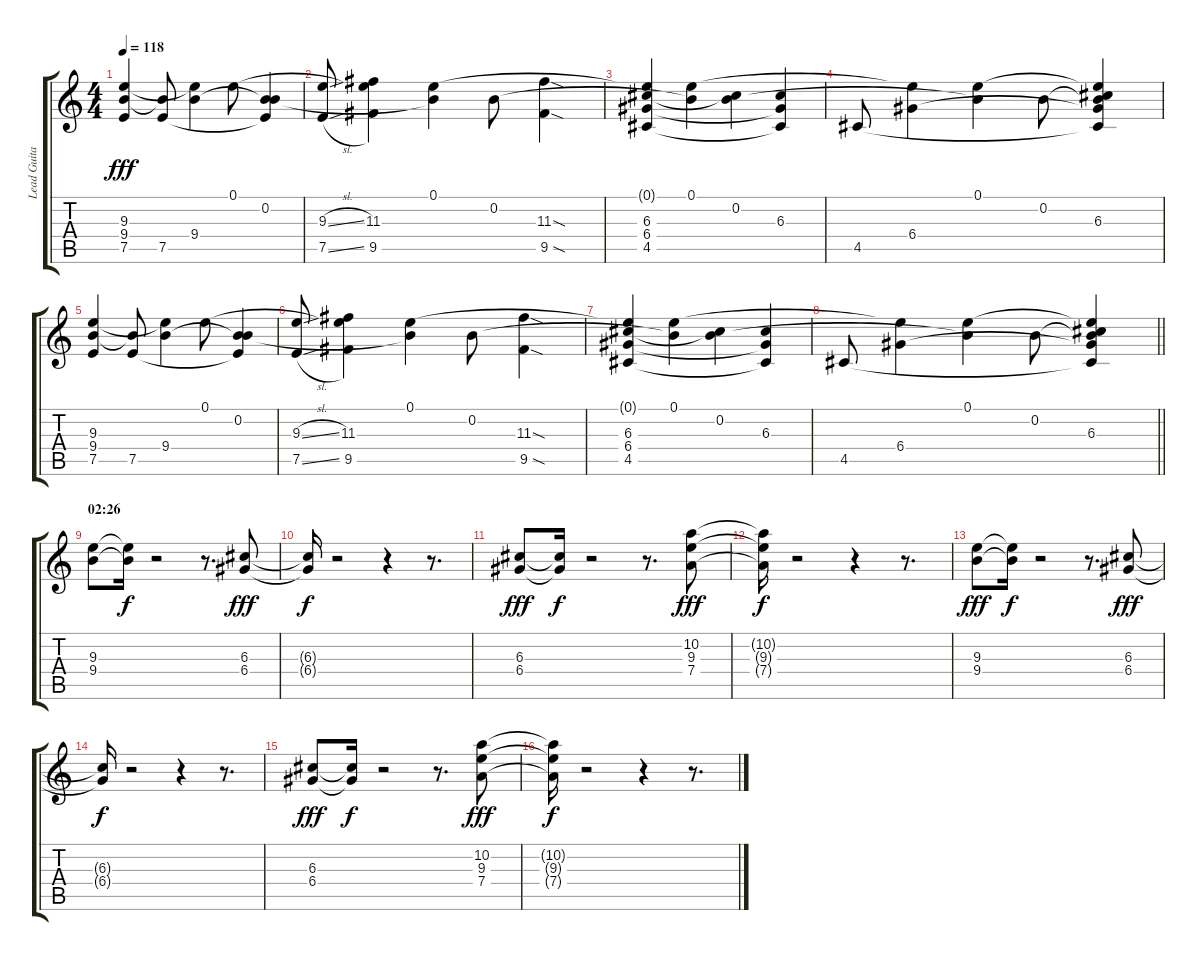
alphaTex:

\track ("Lead Guitar" "Lead Guita") {instrument electricguitarjazz}
\staff {score tabs}
\tuning (E4 B3 G3 D3 A2 E2) {hide}
\ts (4 4)
\tempo 118
\clef g2
\ks c
(9.3 9.4 7.5).4{dy fff} (9.4{t} 7.5).8 (9.3{t} 9.4).4 0.1.8 (0.2 9.4{t} 7.5{t}).4 |
(9.3{sl} 7.5{sl}).8 (0.1{t} 11.3 9.5).4 (0.1 0.2{t}).4 0.2.8 (11.3{sod} 9.5{sod}).4 |
(0.1{t} 6.3 6.4 4.5).4 (0.1 0.2{t}).4 (0.2 6.3{t}).4 (6.3 6.4{t} 4.5{t}).4 |
4.5.8 (0.1{t} 6.4).4 (0.1 0.2{t}).4 0.2.8 (0.1{t} 0.2{t} 6.3 6.4{t} 4.5{t}).4 |
(9.3 9.4 7.5).4 (9.4{t} 7.5).8 (9.3{t} 9.4).4 0.1.8 (0.2 9.4{t} 7.5{t}).4 |
(9.3{sl} 7.5{sl}).8 (0.1{t} 11.3 9.5).4 (0.1 0.2{t}).4 0.2.8 (11.3{sod} 9.5{sod}).4 |
(0.1{t} 6.3 6.4 4.5).4 (0.1 0.2{t}).4 (0.2 6.3{t}).4 (6.3 6.4{t} 4.5{t}).4 |
\barLineRight lightlight
4.5.8 (0.1{t} 6.4).4 (0.1 0.2{t}).4 0.2.8 (0.1{t} 0.2{t} 6.3 6.4{t} 4.5{t}).4 |
\section ("" "02:26")
(9.3 9.4).8{volume 13 instrument overdrivenguitar} (9.3{t} 9.4{t}).16{dy f} r.2 r.8{d} (6.3 6.4).8{dy fff} |
(6.3{t} 6.4{t}).16{dy f} r.2 r.4 r.8{d} |
(6.3 6.4).8{dy fff} (6.3{t} 6.4{t}).16{dy f} r.2 r.8{d} (10.2 9.3 7.4).8{dy fff} |
(10.2{t} 9.3{t} 7.4{t}).16{dy f} r.2 r.4 r.8{d} |
(9.3 9.4).8{dy fff} (9.3{t} 9.4{t}).16{dy f} r.2 r.8{d} (6.3 6.4).8{dy fff} |
(6.3{t} 6.4{t}).16{dy f} r.2 r.4 r.8{d} |
(6.3 6.4).8{dy fff} (6.3{t} 6.4{t}).16{dy f} r.2 r.8{d} (10.2 9.3 7.4).8{dy fff} |
(10.2{t} 9.3{t} 7.4{t}).16{dy f} r.2 r.4 r.8{d}
